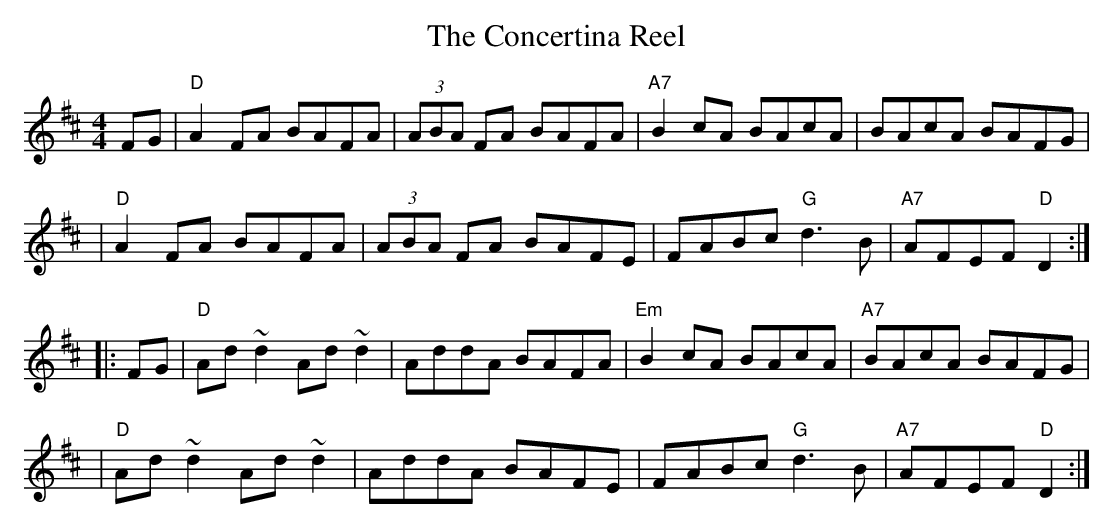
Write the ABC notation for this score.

X:1
T: The Concertina Reel
M: 4/4
L: 1/8
K: D
FG \
| "D"A2FA  BAFA  | (3ABA FA BAFA | "A7"B2cA   BAcA |     BAcA  BAFG |
| "D"A2FA  BAFA  | (3ABA FA BAFE |     FABc "G"d3B | "A7"AFEF "D"D2 :|
|: FG \
| "D"Ad~d2 Ad~d2 |     AddA BAFA | "Em"B2cA   BAcA | "A7"BAcA  BAFG |
| "D"Ad~d2 Ad~d2 |     AddA BAFE |     FABc "G"d3B | "A7"AFEF "D"D2 :|
